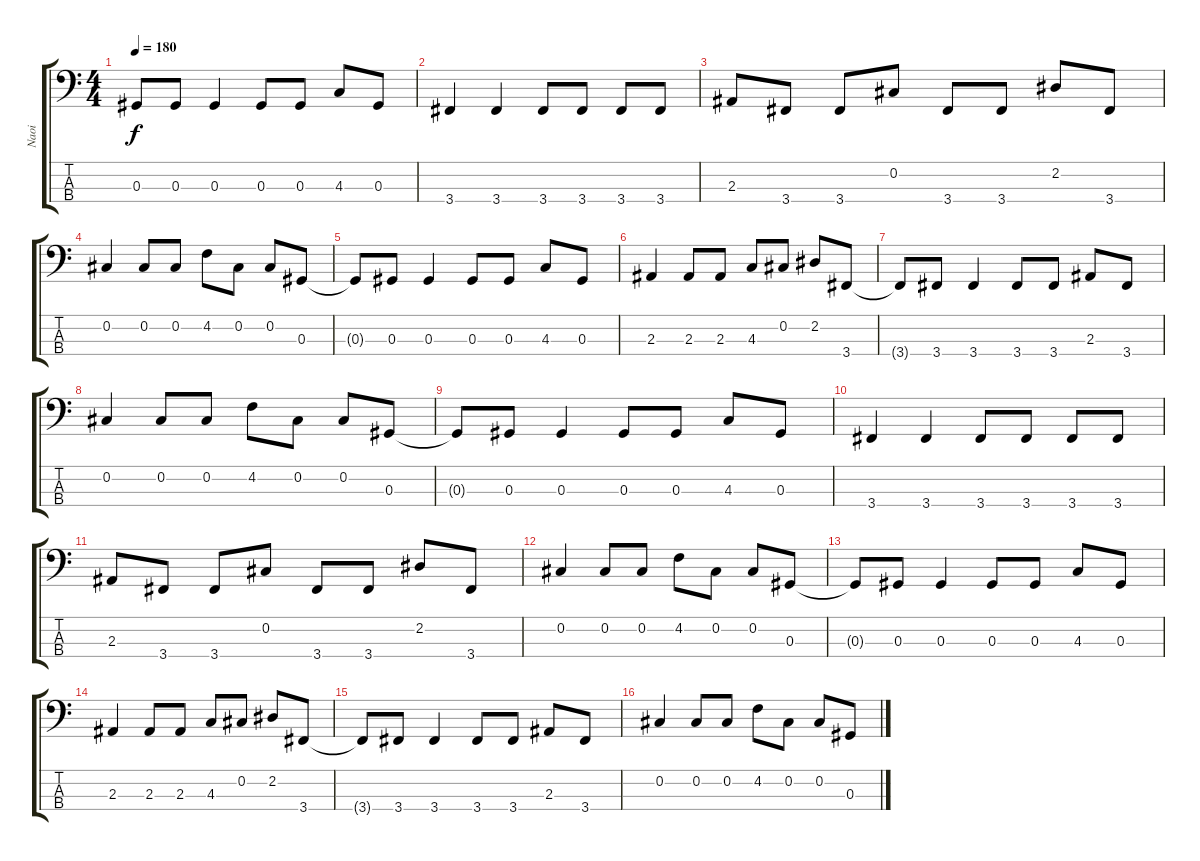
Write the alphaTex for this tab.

\track ("Naoi" "Naoi") {instrument electricbasspick}
\staff {score tabs}
\tuning (Gb2 Db2 Ab1 Eb1) {hide}
\ts (4 4)
\tempo 180
\clef f4
\ks c
0.3{t}.8{dy f} 0.3.8 0.3.4 0.3.8 0.3.8 4.3.8 0.3.8 |
3.4.4 3.4.4 3.4.8 3.4.8 3.4.8 3.4.8 |
2.3.8 3.4.8 3.4.8 0.2.8 3.4.8 3.4.8 2.2.8 3.4.8 |
0.2.4 0.2.8 0.2.8 4.2.8 0.2.8 0.2.8 0.3.8 |
0.3{t}.8 0.3.8 0.3.4 0.3.8 0.3.8 4.3.8 0.3.8 |
2.3.4 2.3.8 2.3.8 4.3.8 0.2.8 2.2.8 3.4.8 |
3.4{t}.8 3.4.8 3.4.4 3.4.8 3.4.8 2.3.8 3.4.8 |
0.2.4 0.2.8 0.2.8 4.2.8 0.2.8 0.2.8 0.3.8 |
0.3{t}.8 0.3.8 0.3.4 0.3.8 0.3.8 4.3.8 0.3.8 |
3.4.4 3.4.4 3.4.8 3.4.8 3.4.8 3.4.8 |
2.3.8 3.4.8 3.4.8 0.2.8 3.4.8 3.4.8 2.2.8 3.4.8 |
0.2.4 0.2.8 0.2.8 4.2.8 0.2.8 0.2.8 0.3.8 |
0.3{t}.8 0.3.8 0.3.4 0.3.8 0.3.8 4.3.8 0.3.8 |
2.3.4 2.3.8 2.3.8 4.3.8 0.2.8 2.2.8 3.4.8 |
3.4{t}.8 3.4.8 3.4.4 3.4.8 3.4.8 2.3.8 3.4.8 |
0.2.4 0.2.8 0.2.8 4.2.8 0.2.8 0.2.8 0.3.8
